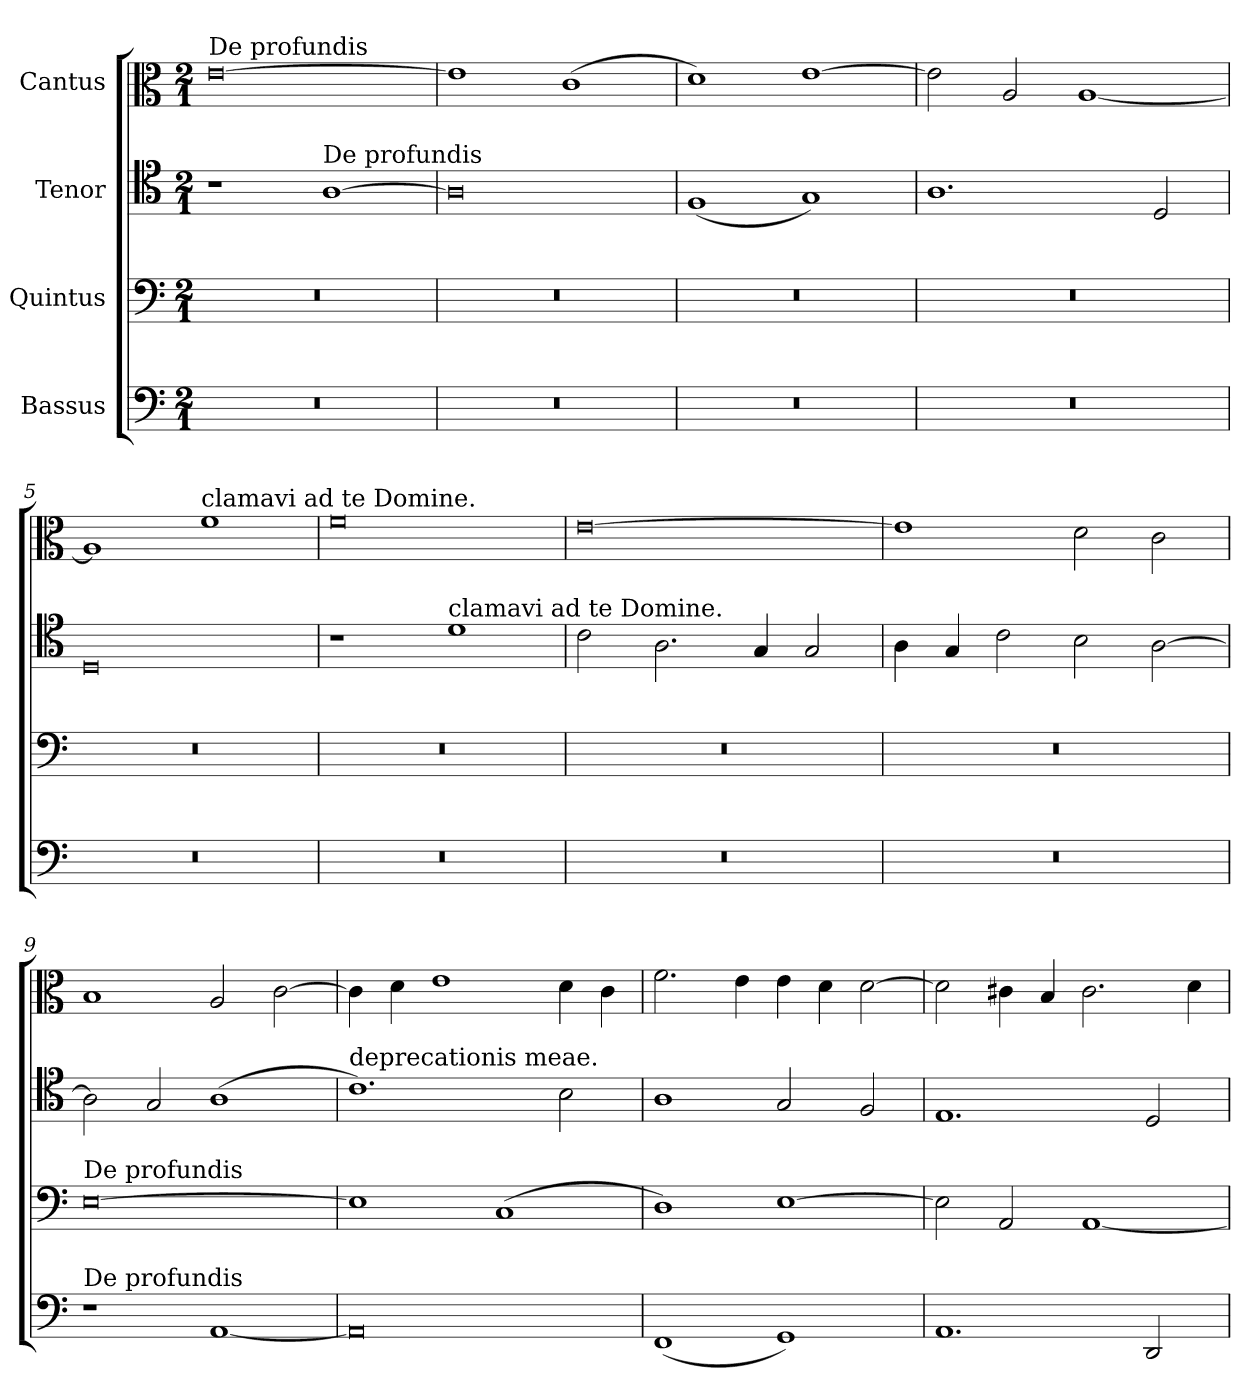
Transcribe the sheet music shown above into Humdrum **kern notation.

**kern	**kern	**kern	**kern
*part4	*part3	*part2	*part1
*staff4	*staff3	*staff2	*staff1
*I"Bassus	*I"Quintus	*I"Tenor	*I"Cantus
*clefF4	*clefF4	*clefC4	*clefC3
*k[]	*k[]	*k[]	*k[]
*M2/1	*M2/1	*M2/1	*M2/1
=1	=1	=1	=1
!	!	!	!LO:TX:a:t=De profundis
0r	0r	1r	[0e
!	!	!LO:TX:a:t=De profundis	!
.	.	[1A	.
=2	=2	=2	=2
0r	0r	0A]	1e]
.	.	.	(>1c
=3	=3	=3	=3
0r	0r	(<1F	1d)
.	.	1G)	[1e
=4	=4	=4	=4
0r	0r	1.A	2e\]
.	.	.	2A/
.	.	.	[1A
.	.	2D/	.
=5	=5	=5	=5
0r	0r	0D	1A]
!	!	!	!LO:TX:a:t=clamavi ad te Domine.
.	.	.	1f
=6	=6	=6	=6
0r	0r	1r	0f
!	!	!LO:TX:a:t=clamavi ad te Domine.	!
.	.	1d	.
=7	=7	=7	=7
0r	0r	2c\	[0e
.	.	2.A\	.
.	.	4G/	.
.	.	2G/	.
=8	=8	=8	=8
0r	0r	4A\	1e]
.	.	4G/	.
.	.	2c\	.
.	.	2B\	2d\
.	.	[2A\	2c\
!!LO:LB:g=z
=9	=9	=9	=9
!	!LO:TX:a:t=De profundis	!	!
!LO:TX:a:t=De profundis	!	!	!
1r	[0E	2A\]	1B
.	.	2G/	.
[1AA	.	(>1A	2A/
.	.	.	[2c\
=10	=10	=10	=10
!	!	!LO:TX:a:t=deprecationis meae.	!
0AA]	1E]	1.c)	4c\]
.	.	.	4d\
.	.	.	1e
.	(<1C	.	.
.	.	2B\	4d\
.	.	.	4c\
=11	=11	=11	=11
(<1FF	1D)	1A	2.f\
.	.	.	4e\
1GG)	[1E	2G/	4e\
.	.	.	4d\
.	.	2F/	[2d\
=12	=12	=12	=12
1.AA	2E\]	1.E	2d\]
.	2AA/	.	4c#i\
.	.	.	4B/
.	[1AA	.	2.c#\
2DD/	.	2D/	.
.	.	.	4d\
=	=	=	=
*-	*-	*-	*-
